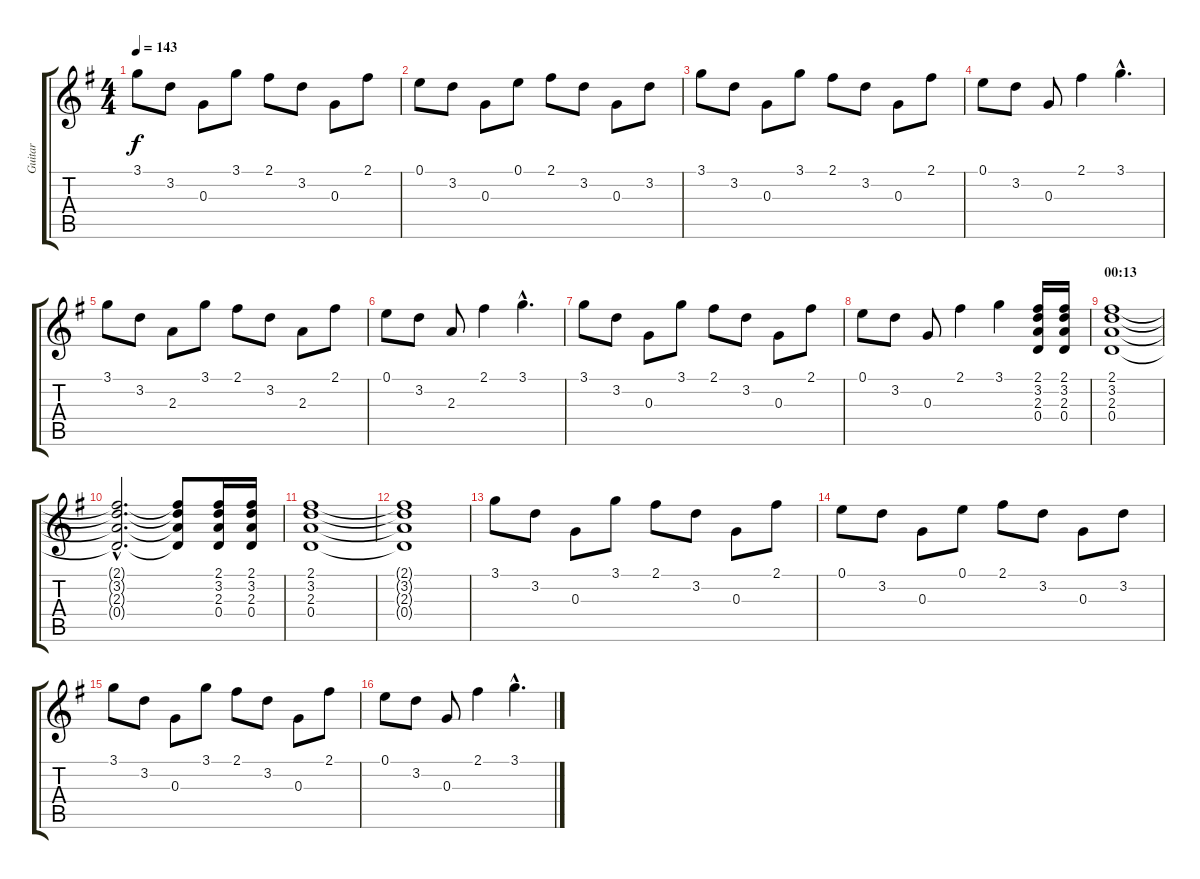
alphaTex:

\track ("Guitar" "Guitar") {instrument overdrivenguitar}
\staff {score tabs}
\tuning (E4 B3 G3 D3 A2 E2) {hide}
\ts (4 4)
\tempo 143
\clef g2
\ks g
3.1.8{dy f instrument overdrivenguitar} 3.2.8 0.3.8 3.1.8 2.1.8 3.2.8 0.3.8 2.1.8 |
0.1.8 3.2.8 0.3.8 0.1.8 2.1.8 3.2.8 0.3.8 3.2.8 |
3.1.8 3.2.8 0.3.8 3.1.8 2.1.8 3.2.8 0.3.8 2.1.8 |
0.1.8 3.2.8 0.3.8 2.1.4 3.1{hac}.4{d} |
3.1.8 3.2.8 2.3.8 3.1.8 2.1.8 3.2.8 2.3.8 2.1.8 |
0.1.8 3.2.8 2.3.8 2.1.4 3.1{hac}.4{d} |
3.1.8 3.2.8 0.3.8 3.1.8 2.1.8 3.2.8 0.3.8 2.1.8 |
0.1.8 3.2.8 0.3.8 2.1.4 3.1.4 (2.1 3.2 2.3 0.4).16 (2.1 3.2 2.3 0.4).16 |
\section ("" "00:13")
(2.1 3.2 2.3 0.4).1 |
(2.1{hac t} 3.2{hac t} 2.3{hac t} 0.4{hac t}).2{d} (2.1{t} 3.2{t} 2.3{t} 0.4{t}).8 (2.1 3.2 2.3 0.4).16 (2.1 3.2 2.3 0.4).16 |
(2.1 3.2 2.3 0.4).1 |
(2.1{t} 3.2{t} 2.3{t} 0.4{t}).1 |
3.1.8 3.2.8 0.3.8 3.1.8 2.1.8 3.2.8 0.3.8 2.1.8 |
0.1.8 3.2.8 0.3.8 0.1.8 2.1.8 3.2.8 0.3.8 3.2.8 |
3.1.8 3.2.8 0.3.8 3.1.8 2.1.8 3.2.8 0.3.8 2.1.8 |
0.1.8 3.2.8 0.3.8 2.1.4 3.1{hac}.4{d}
